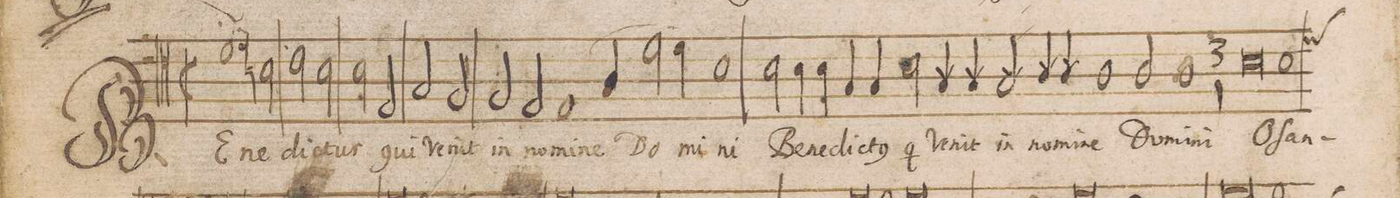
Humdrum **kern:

**kern	**text
*I"ALTVS	*
*clefC4	*
*k[]	*
*met(C|)	*
*M2/1	*
1.d	BE-
2Bn\	-ne-
=34	=34
2c\	-di-
2B\	-ctus
2B\	qui
2E/	ve-
=35	=35
2G/	-nit
2F/	in
2F/	no-
2E/	-mi-
=36	=36
1E	-ne
(4A/	Do-
2d\)	.
4d\	-mi-
=37	=37
1B	-ni
2B\	Be-
4B\	-ne-
4B\	-di-
=38	=38
4G/	-ct(us)
4G/	q(ui)
2B\	ve-
4A/	-nit
4A/	in
2A/	no-
=39	=39
4B/	-mi-
4B/	-ne
1A	Do-
2A/	-mi-
=40	=40
1A	-ni
=41	=41
*M3/1	*
0B	O-
*custos:d	*
1B	-ſan-
=42	=42
*-	*-
